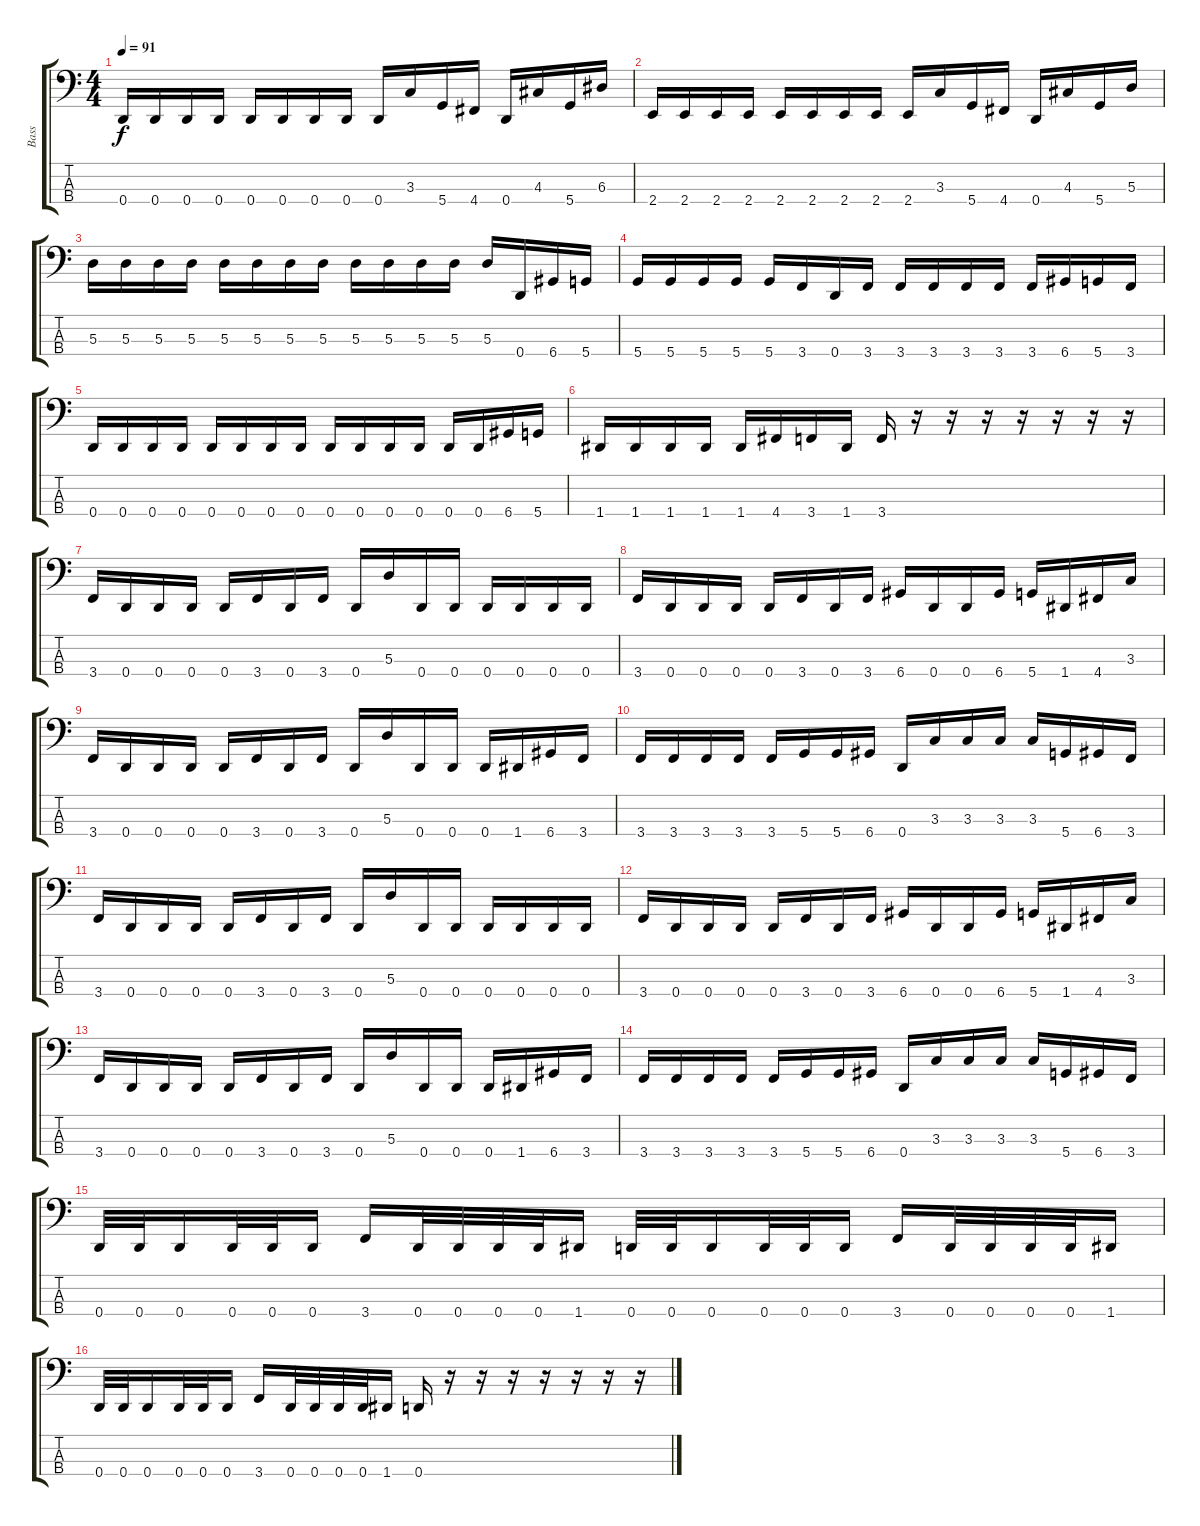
\track ("Bass" "Bass") {instrument electricbassfinger}
\staff {score tabs}
\tuning (G2 D2 A1 D1) {hide}
\ts (4 4)
\tempo 91
\clef f4
\ks c
0.4.16{dy f} 0.4.16 0.4.16 0.4.16 0.4.16 0.4.16 0.4.16 0.4.16 0.4.16 3.3.16 5.4.16 4.4.16 0.4.16 4.3.16 5.4.16 6.3.16 |
2.4.16 2.4.16 2.4.16 2.4.16 2.4.16 2.4.16 2.4.16 2.4.16 2.4.16 3.3.16 5.4.16 4.4.16 0.4.16 4.3.16 5.4.16 5.3.16 |
5.3.16 5.3.16 5.3.16 5.3.16 5.3.16 5.3.16 5.3.16 5.3.16 5.3.16 5.3.16 5.3.16 5.3.16 5.3.16 0.4.16 6.4.16 5.4.16 |
5.4.16 5.4.16 5.4.16 5.4.16 5.4.16 3.4.16 0.4.16 3.4.16 3.4.16 3.4.16 3.4.16 3.4.16 3.4.16 6.4.16 5.4.16 3.4.16 |
0.4.16 0.4.16 0.4.16 0.4.16 0.4.16 0.4.16 0.4.16 0.4.16 0.4.16 0.4.16 0.4.16 0.4.16 0.4.16 0.4.16 6.4.16 5.4.16 |
1.4.16 1.4.16 1.4.16 1.4.16 1.4.16 4.4.16 3.4.16 1.4.16 3.4.16 r.16 r.16 r.16 r.16 r.16 r.16 r.16 |
3.4.16 0.4.16 0.4.16 0.4.16 0.4.16 3.4.16 0.4.16 3.4.16 0.4.16 5.3.16 0.4.16 0.4.16 0.4.16 0.4.16 0.4.16 0.4.16 |
3.4.16 0.4.16 0.4.16 0.4.16 0.4.16 3.4.16 0.4.16 3.4.16 6.4.16 0.4.16 0.4.16 6.4.16 5.4.16 1.4.16 4.4.16 3.3.16 |
3.4.16 0.4.16 0.4.16 0.4.16 0.4.16 3.4.16 0.4.16 3.4.16 0.4.16 5.3.16 0.4.16 0.4.16 0.4.16 1.4.16 6.4.16 3.4.16 |
3.4.16 3.4.16 3.4.16 3.4.16 3.4.16 5.4.16 5.4.16 6.4.16 0.4.16 3.3.16 3.3.16 3.3.16 3.3.16 5.4.16 6.4.16 3.4.16 |
3.4.16 0.4.16 0.4.16 0.4.16 0.4.16 3.4.16 0.4.16 3.4.16 0.4.16 5.3.16 0.4.16 0.4.16 0.4.16 0.4.16 0.4.16 0.4.16 |
3.4.16 0.4.16 0.4.16 0.4.16 0.4.16 3.4.16 0.4.16 3.4.16 6.4.16 0.4.16 0.4.16 6.4.16 5.4.16 1.4.16 4.4.16 3.3.16 |
3.4.16 0.4.16 0.4.16 0.4.16 0.4.16 3.4.16 0.4.16 3.4.16 0.4.16 5.3.16 0.4.16 0.4.16 0.4.16 1.4.16 6.4.16 3.4.16 |
3.4.16 3.4.16 3.4.16 3.4.16 3.4.16 5.4.16 5.4.16 6.4.16 0.4.16 3.3.16 3.3.16 3.3.16 3.3.16 5.4.16 6.4.16 3.4.16 |
0.4.32 0.4.32 0.4.16 0.4.32 0.4.32 0.4.16 3.4.16 0.4.32 0.4.32 0.4.32 0.4.32 1.4.16 0.4.32 0.4.32 0.4.16 0.4.32 0.4.32 0.4.16 3.4.16 0.4.32 0.4.32 0.4.32 0.4.32 1.4.16 |
0.4.32 0.4.32 0.4.16 0.4.32 0.4.32 0.4.16 3.4.16 0.4.32 0.4.32 0.4.32 0.4.32 1.4.16 0.4.16 r.16 r.16 r.16 r.16 r.16 r.16 r.16
